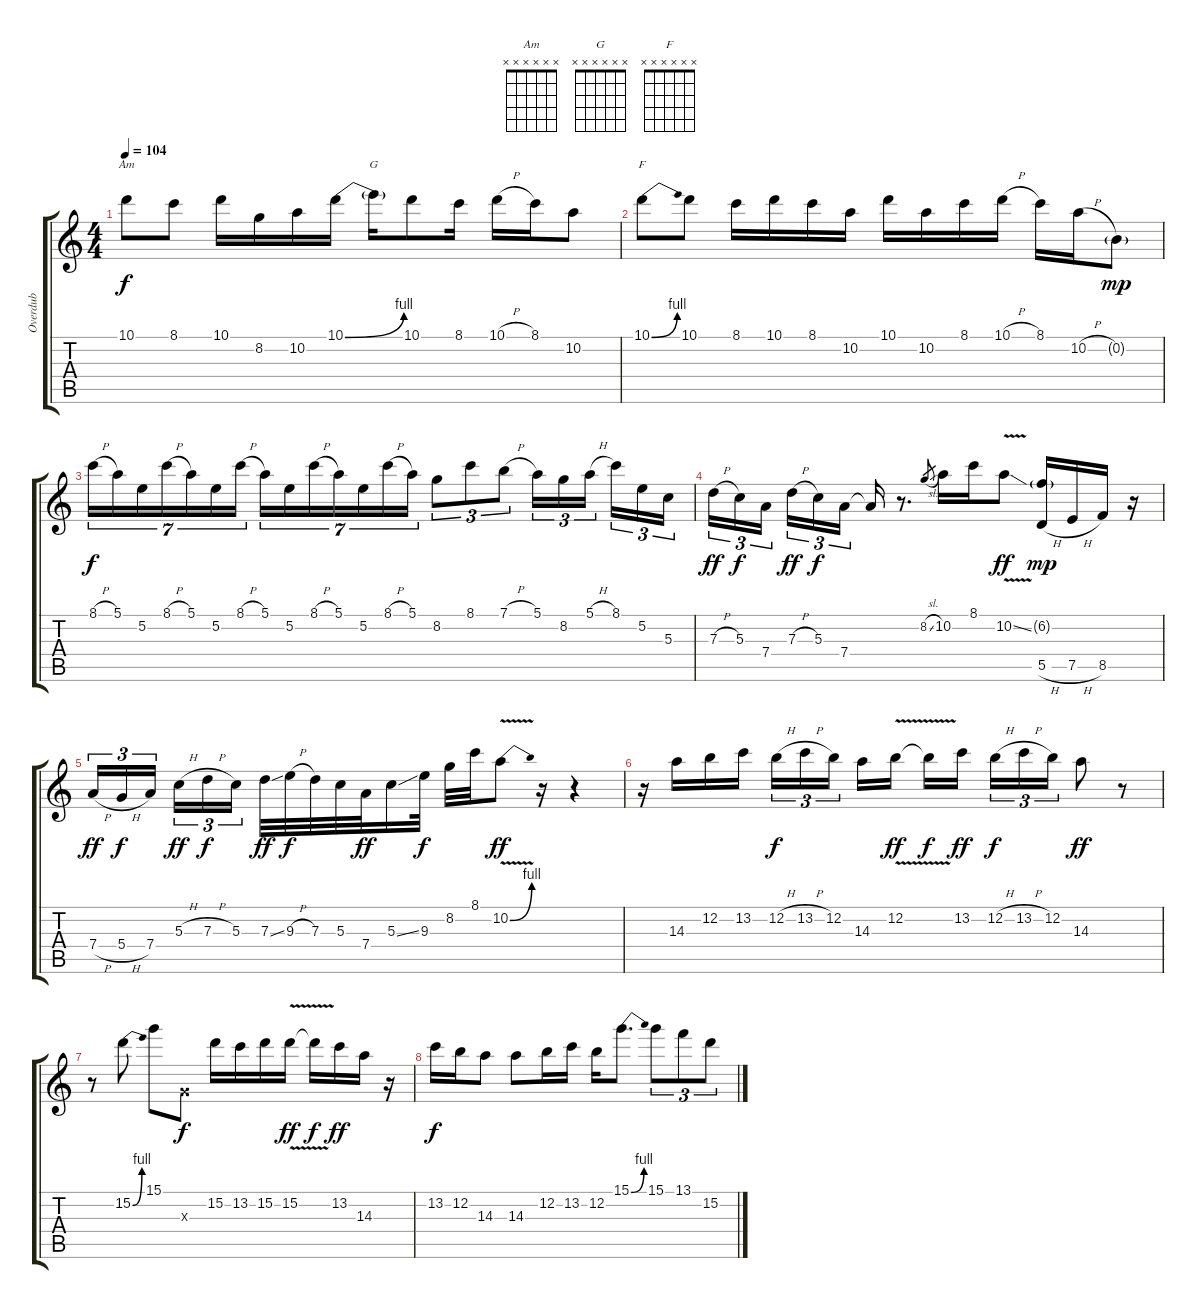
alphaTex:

\track ("Overdub" "Overdub") {instrument fretlessbass}
\staff {score tabs}
\tuning (E4 B3 G3 D3 A2 E2) {hide}
\chord ("Am" x x x x x x)
\chord ("G" x x x x x x)
\chord ("F" x x x x x x)
\ts (4 4)
\tempo 104
\clef g2
\ks c
10.1.8{ch "Am" dy f} 8.1.8 10.1.16 8.2.16 10.2.16 10.1{be (bend 0 0 60 4)}.16 10.1{t}.16{ch "G"} 10.1.8 8.1.16 10.1{h}.16 8.1.16 10.2.8 |
10.1{be (bend 0 0 60 4)}.8{ch "F"} 10.1.8 8.1.16 10.1.16 8.1.16 10.2.16 10.1.16 10.2.16 8.1.16 10.1{h}.16 8.1.16 10.2{h}.16 0.2{g}.8{dy mp} |
8.1{h}.16{tu (7 4) dy f} 5.1.16{tu (7 4)} 5.2.16{tu (7 4)} 8.1{h}.16{tu (7 4)} 5.1.16{tu (7 4)} 5.2.16{tu (7 4)} 8.1{h}.16{tu (7 4)} 5.1.16{tu (7 4)} 5.2.16{tu (7 4)} 8.1{h}.16{tu (7 4)} 5.1.16{tu (7 4)} 5.2.16{tu (7 4)} 8.1{h}.16{tu (7 4)} 5.1.16{tu (7 4)} 8.2.8{tu (3 2)} 8.1.8{tu (3 2)} 7.1{h}.8{tu (3 2)} 5.1.16{tu (3 2)} 8.2.16{tu (3 2)} 5.1{h}.16{tu (3 2) beam splitsecondary} 8.1.16{tu (3 2)} 5.2.16{tu (3 2)} 5.3.16{tu (3 2)} |
7.3{h}.16{tu (3 2) dy ff} 5.3.16{tu (3 2) dy f} 7.4.16{tu (3 2) beam splitsecondary} 7.3{h}.16{tu (3 2) dy ff} 5.3.16{tu (3 2) dy f} 7.4.16{tu (3 2)} 7.4{t}.16 r.8{d} 8.2{sl}.8{gr} 10.2.16 8.1.16 10.2{v ss}.8{dy ff} (6.2{g} 5.5{h}).16{dy mp} 7.5{h}.16 8.5.16 r.16 |
7.4{h}.16{tu (3 2) dy ff} 5.4{h}.16{tu (3 2) dy f} 7.4.16{tu (3 2) beam splitsecondary} 5.3{h}.16{tu (3 2) dy ff} 7.3{h}.16{tu (3 2) dy f} 5.3.16{tu (3 2)} 7.3{ss}.32{dy ff} 9.3{h}.32{dy f} 7.3.32 5.3.32 7.4.32{dy ff} 5.3{ss}.16 9.3.32{dy f} 8.2.32 8.1.32 10.2{be (bend 0 0 60 4) v}.8{dy ff} r.16 r.4 |
r.16 14.3.16 12.2.16 13.2.16 12.2{h}.16{tu (3 2) dy f} 13.2{h}.16{tu (3 2)} 12.2.16{tu (3 2) beam splitsecondary} 14.3.16 12.2{v}.16{dy ff} 12.2{t}.16{dy f} 13.2.16{dy ff beam splitsecondary} 12.2{h}.16{tu (3 2) dy f} 13.2{h}.16{tu (3 2)} 12.2.16{tu (3 2)} 14.3.8{dy ff} r.8 |
r.8 15.2{be (bend 0 0 60 4)}.8 15.1.8 0.3{x}.8{dy f} 15.2.16 13.2.16 15.2.16 15.2{v}.16{dy ff} 15.2{t}.16{dy f} 13.2.16{dy ff} 14.3.16 r.16 |
13.2.16{dy f} 12.2.16 14.3.8 14.3.8 12.2.16 13.2.16 12.2.16 15.1{be (bend 0 0 60 4)}.8{d} 15.1.8{tu (3 2)} 13.1.8{tu (3 2)} 15.2.8{tu (3 2)}
